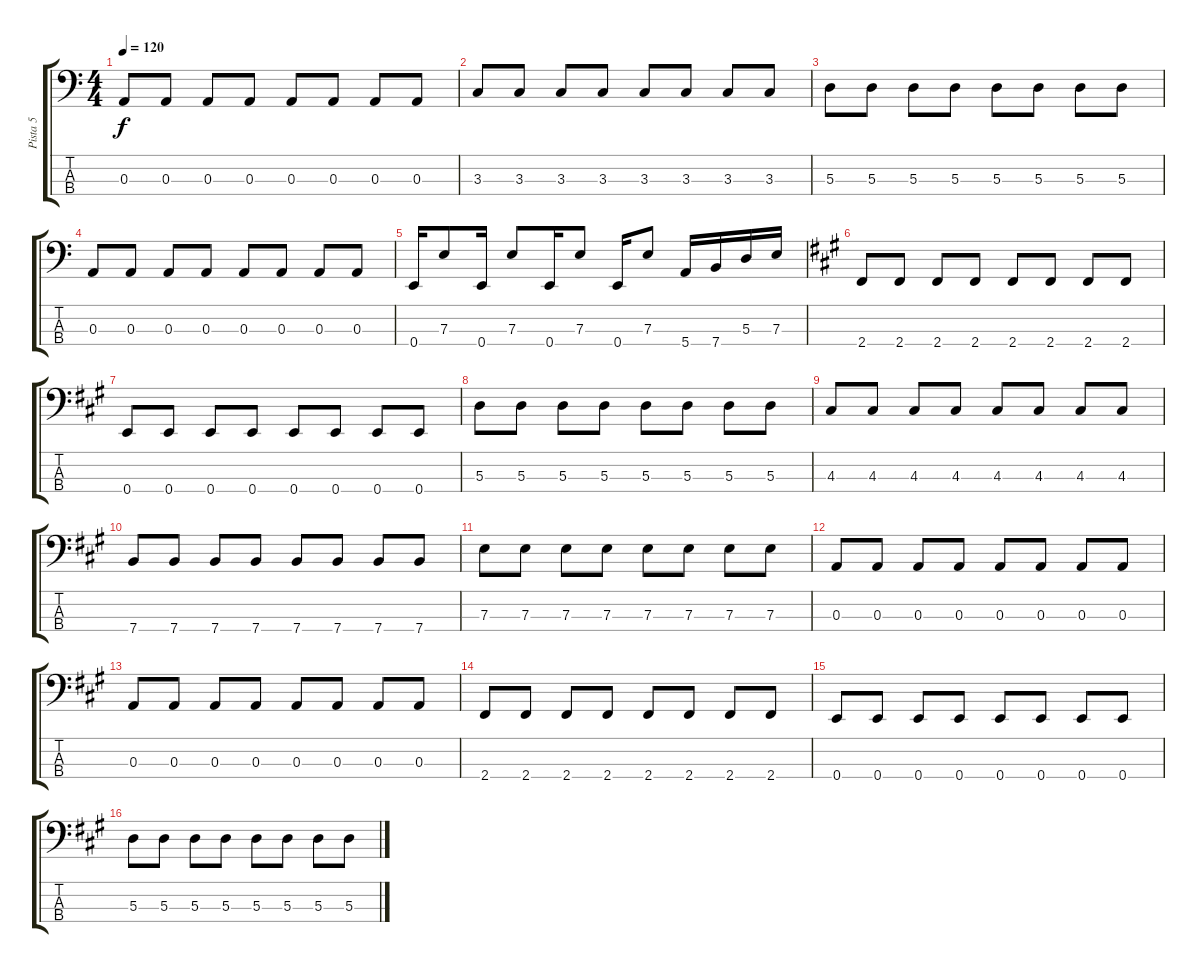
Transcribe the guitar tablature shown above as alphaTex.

\track ("Pista 5" "Pista 5") {instrument electricbassfinger}
\staff {score tabs}
\tuning (G2 D2 A1 E1) {hide}
\ts (4 4)
\tempo 120
\clef f4
\ks c
0.3.8{dy f} 0.3.8 0.3.8 0.3.8 0.3.8 0.3.8 0.3.8 0.3.8 |
3.3.8 3.3.8 3.3.8 3.3.8 3.3.8 3.3.8 3.3.8 3.3.8 |
5.3.8 5.3.8 5.3.8 5.3.8 5.3.8 5.3.8 5.3.8 5.3.8 |
0.3.8 0.3.8 0.3.8 0.3.8 0.3.8 0.3.8 0.3.8 0.3.8 |
0.4.16 7.3.8 0.4.16 7.3.8 0.4.16 7.3.8 0.4.16 7.3.8 5.4.16 7.4.16 5.3.16 7.3.16 |
\ks a
2.4.8 2.4.8 2.4.8 2.4.8 2.4.8 2.4.8 2.4.8 2.4.8 |
0.4.8 0.4.8 0.4.8 0.4.8 0.4.8 0.4.8 0.4.8 0.4.8 |
5.3.8 5.3.8 5.3.8 5.3.8 5.3.8 5.3.8 5.3.8 5.3.8 |
4.3.8 4.3.8 4.3.8 4.3.8 4.3.8 4.3.8 4.3.8 4.3.8 |
7.4.8 7.4.8 7.4.8 7.4.8 7.4.8 7.4.8 7.4.8 7.4.8 |
7.3.8 7.3.8 7.3.8 7.3.8 7.3.8 7.3.8 7.3.8 7.3.8 |
0.3.8 0.3.8 0.3.8 0.3.8 0.3.8 0.3.8 0.3.8 0.3.8 |
0.3.8 0.3.8 0.3.8 0.3.8 0.3.8 0.3.8 0.3.8 0.3.8 |
2.4.8 2.4.8 2.4.8 2.4.8 2.4.8 2.4.8 2.4.8 2.4.8 |
0.4.8 0.4.8 0.4.8 0.4.8 0.4.8 0.4.8 0.4.8 0.4.8 |
5.3.8 5.3.8 5.3.8 5.3.8 5.3.8 5.3.8 5.3.8 5.3.8
